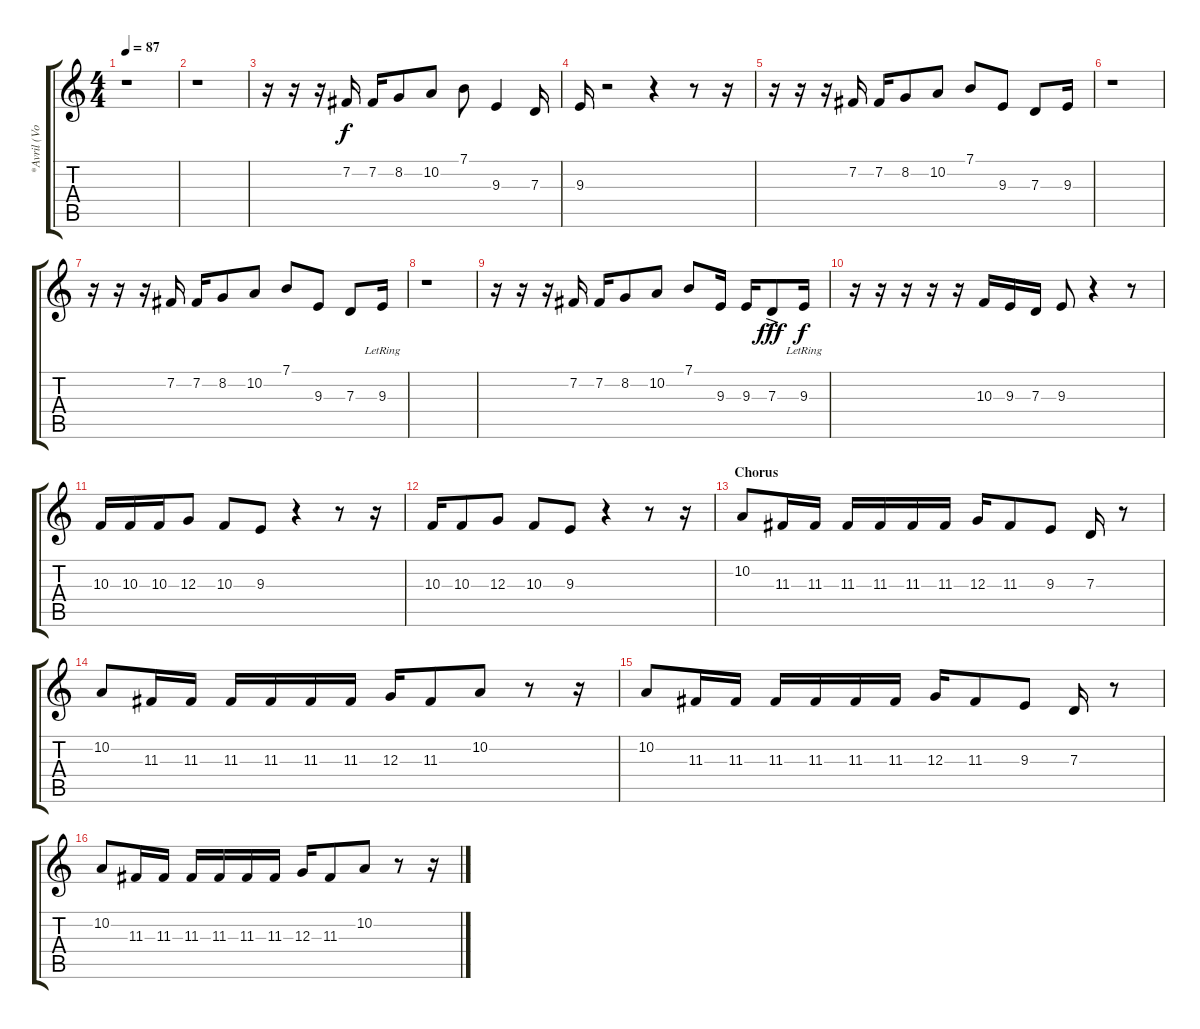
\track ("*Avril (Vocals)" "*Avril (Vo") {instrument honkytonkpiano}
\staff {score tabs}
\tuning (E4 B3 G3 D3 A2 E2) {hide}
\ts (4 4)
\tempo 87
\clef g2
\ks c
r.1{dy f instrument honkytonkpiano} |
r.1 |
r.16 r.16 r.16 7.2.16 7.2.16 8.2.8 10.2.8 7.1.8 9.3.4 7.3.16 |
9.3.16 r.2 r.4 r.8 r.16 |
r.16 r.16 r.16 7.2.16 7.2.16 8.2.8 10.2.8 7.1.8 9.3.8 7.3.8 9.3.16 |
r.1 |
r.16 r.16 r.16 7.2.16 7.2.16 8.2.8 10.2.8 7.1.8 9.3.8 7.3.8 9.3{lr}.16 |
r.1 |
r.16 r.16 r.16 7.2.16 7.2.16 8.2.8 10.2.8 7.1.8 9.3.16 9.3.16 7.3{ac}.8{dy fff} 9.3{lr}.16{dy f} |
r.16 r.16 r.16 r.16 r.16 10.3.16 9.3.16 7.3.16 9.3.8 r.4 r.8 |
10.3.16 10.3.16 10.3.16 12.3.8 10.3.8 9.3.8 r.4 r.8 r.16 |
10.3.16 10.3.8 12.3.8 10.3.8 9.3.8 r.4 r.8 r.16 |
\section ("" "Chorus")
10.2.8 11.3.16 11.3.16 11.3.16 11.3.16 11.3.16 11.3.16 12.3.16 11.3.8 9.3.8 7.3.16 r.8 |
10.2.8 11.3.16 11.3.16 11.3.16 11.3.16 11.3.16 11.3.16 12.3.16 11.3.8 10.2.8 r.8 r.16 |
10.2.8 11.3.16 11.3.16 11.3.16 11.3.16 11.3.16 11.3.16 12.3.16 11.3.8 9.3.8 7.3.16 r.8 |
10.2.8 11.3.16 11.3.16 11.3.16 11.3.16 11.3.16 11.3.16 12.3.16 11.3.8 10.2.8 r.8 r.16
